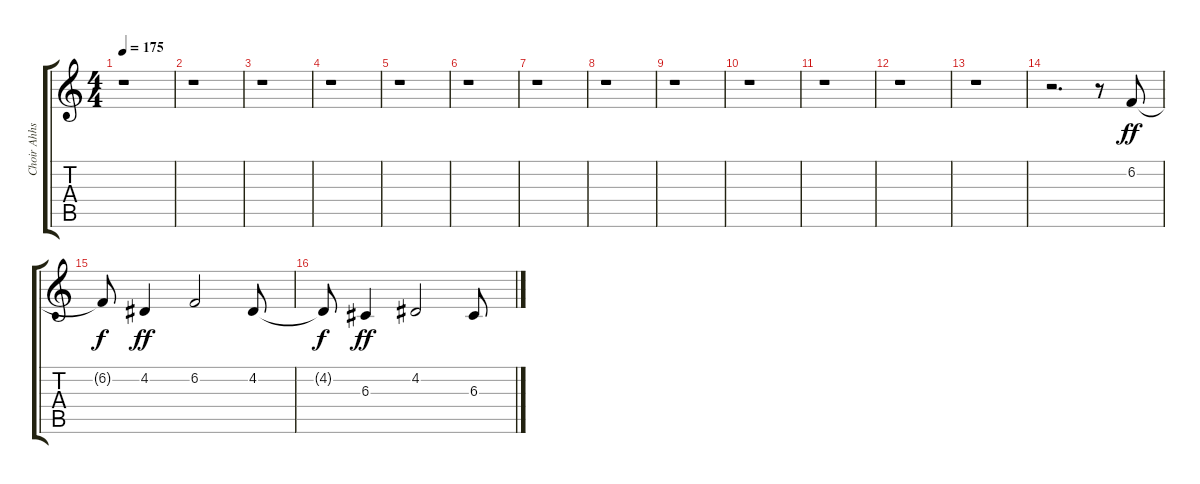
\track ("Choir Ahhs" "Choir Ahhs") {instrument choiraahs}
\staff {score tabs}
\tuning (E4 B3 G3 D3 A2 E2) {hide}
\ts (4 4)
\tempo 175
\clef g2
\ks c
r.1{dy ff} |
r.1 |
r.1 |
r.1 |
r.1 |
r.1 |
r.1 |
r.1 |
r.1 |
r.1 |
r.1 |
r.1 |
r.1 |
r.2{d} r.8 6.2.8 |
6.2{t}.8{dy f} 4.2.4{dy ff} 6.2.2 4.2.8 |
4.2{t}.8{dy f} 6.3.4{dy ff} 4.2.2 6.3.8
